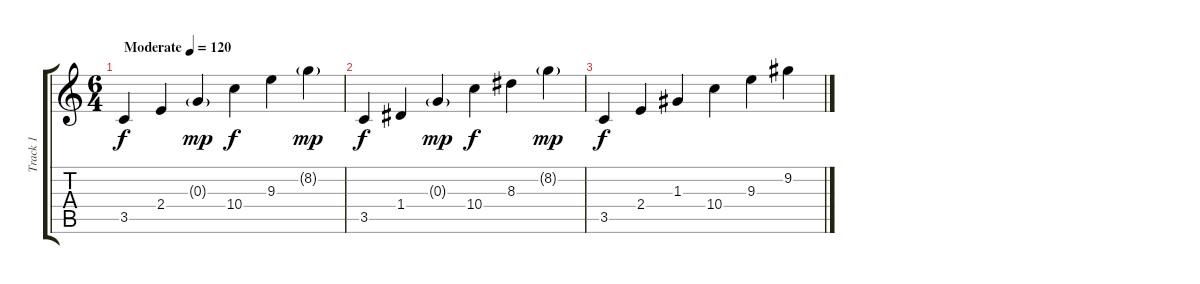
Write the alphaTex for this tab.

\track ("Track 1" "Track 1") {instrument acousticguitarsteel}
\staff {score tabs}
\tuning (E4 B3 G3 D3 A2 E2) {hide}
\ts (6 4)
\tempo (120 "Moderate")
\clef g2
\ks c
3.5.4{dy f instrument acousticguitarsteel} 2.4.4 0.3{g}.4{dy mp} 10.4.4{dy f} 9.3.4 8.2{g}.4{dy mp} |
3.5.4{dy f} 1.4.4 0.3{g}.4{dy mp} 10.4.4{dy f} 8.3.4 8.2{g}.4{dy mp} |
3.5.4{dy f} 2.4.4 1.3.4 10.4.4 9.3.4 9.2.4
